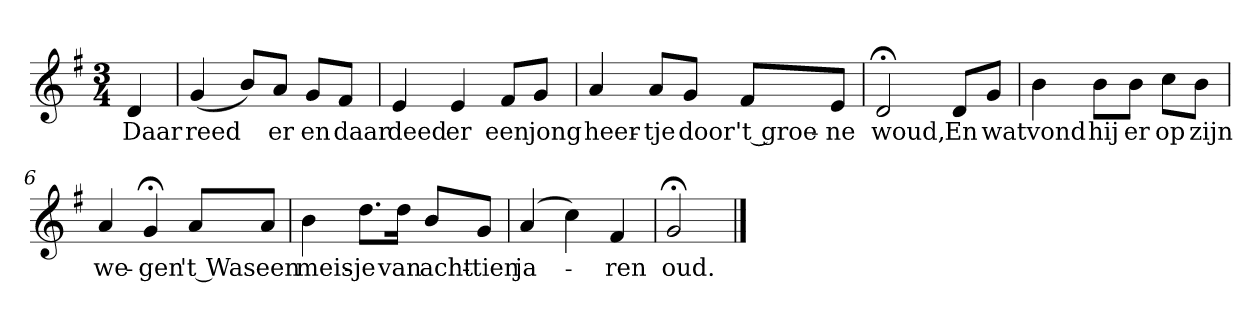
**kern	**text
*part1	*part1
*staff1	*staff1
*k[f#]	*
*G:	*
*M3/4	*
*MM120	*
=	=
4d	Daar
=1	=1
(4g	reed
8bL)	.
8aJ	er
8gL	en
8f#J	daar
=2	=2
4e	deed
4e	er
8f#L	een
8gJ	jong
=3	=3
4a	heer-
8aL	-tje
8gJ	door
8f#L	't groe-
8eJ	-ne
=4	=4
2d;<	woud,
8dL	En
8gJ	wat
=5	=5
4b	vond
8bL	hij
8bJ	er
8ccL	op
8bJ	zijn
=6	=6
4a	we-
4g;<	-gen
8aL	't Was
8aJ	een
=7	=7
4b	meis-
8.ddL	-je
16ddJk	van
8bL	acht-
8gJ	-tien
=8	=8
(4a	ja-
4cc)	.
4f#	-ren
=9	=9
2g;<	oud.
==	==
*-	*-
